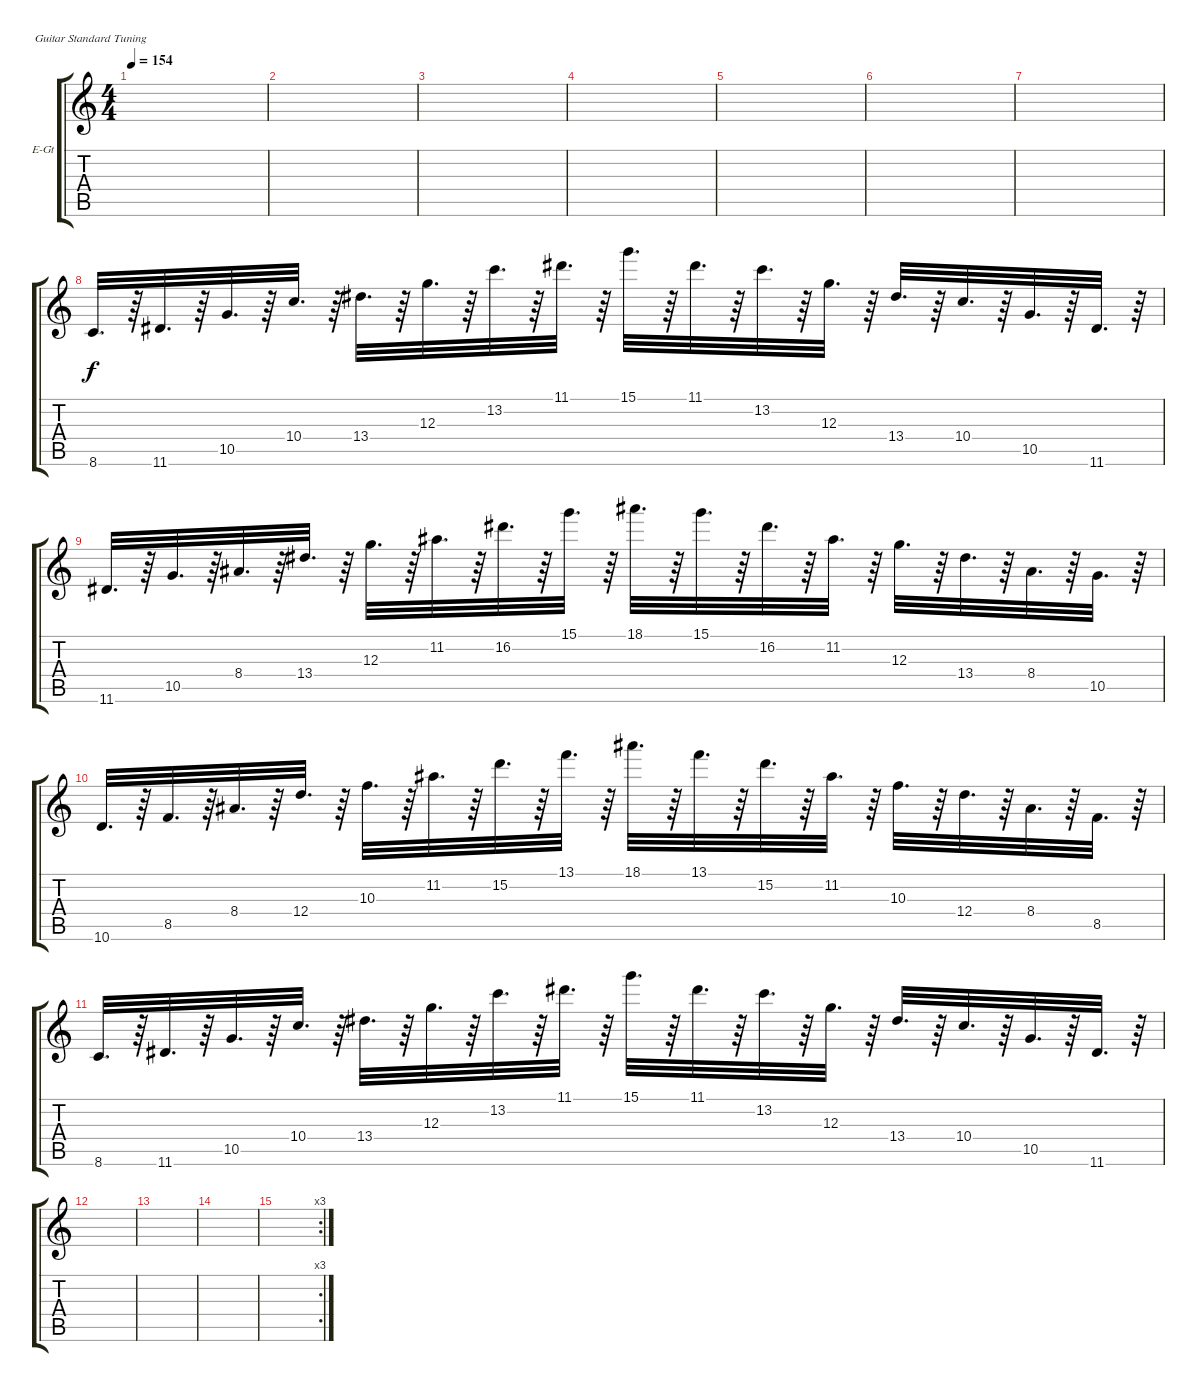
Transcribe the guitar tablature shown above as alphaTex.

\bracketExtendMode groupsimilarinstruments
\firstSystemTrackNameOrientation horizontal
\otherSystemsTrackNameOrientation horizontal
\track ("Delay" "E-Gt") {instrument electricguitarmuted}
\staff {score tabs}
\tuning (E4 B3 G3 D3 A2 E2)
\ts (4 4)
\tempo 154
\clef g2
\ks c
|
|
|
|
|
|
|
8.6.32{d} r.64 11.6.32{d} r.64 10.5.32{d} r.64 10.4.32{d} r.64 13.4.32{d} r.64 12.3.32{d} r.64 13.2.32{d} r.64 11.1.32{d} r.64 15.1.32{d} r.64 11.1.32{d} r.64 13.2.32{d} r.64 12.3.32{d} r.64 13.4.32{d} r.64 10.4.32{d} r.64 10.5.32{d} r.64 11.6.32{d} r.64 |
11.6.32{d} r.64 10.5.32{d} r.64 8.4.32{d} r.64 13.4.32{d} r.64 12.3.32{d} r.64 11.2.32{d} r.64 16.2.32{d} r.64 15.1.32{d} r.64 18.1.32{d} r.64 15.1.32{d} r.64 16.2.32{d} r.64 11.2.32{d} r.64 12.3.32{d} r.64 13.4.32{d} r.64 8.4.32{d} r.64 10.5.32{d} r.64 |
10.6.32{d} r.64 8.5.32{d} r.64 8.4.32{d} r.64 12.4.32{d} r.64 10.3.32{d} r.64 11.2.32{d} r.64 15.2.32{d} r.64 13.1.32{d} r.64 18.1.32{d} r.64 13.1.32{d} r.64 15.2.32{d} r.64 11.2.32{d} r.64 10.3.32{d} r.64 12.4.32{d} r.64 8.4.32{d} r.64 8.5.32{d} r.64 |
8.6.32{d} r.64 11.6.32{d} r.64 10.5.32{d} r.64 10.4.32{d} r.64 13.4.32{d} r.64 12.3.32{d} r.64 13.2.32{d} r.64 11.1.32{d} r.64 15.1.32{d} r.64 11.1.32{d} r.64 13.2.32{d} r.64 12.3.32{d} r.64 13.4.32{d} r.64 10.4.32{d} r.64 10.5.32{d} r.64 11.6.32{d} r.64 |
|
|
|
\rc 3
